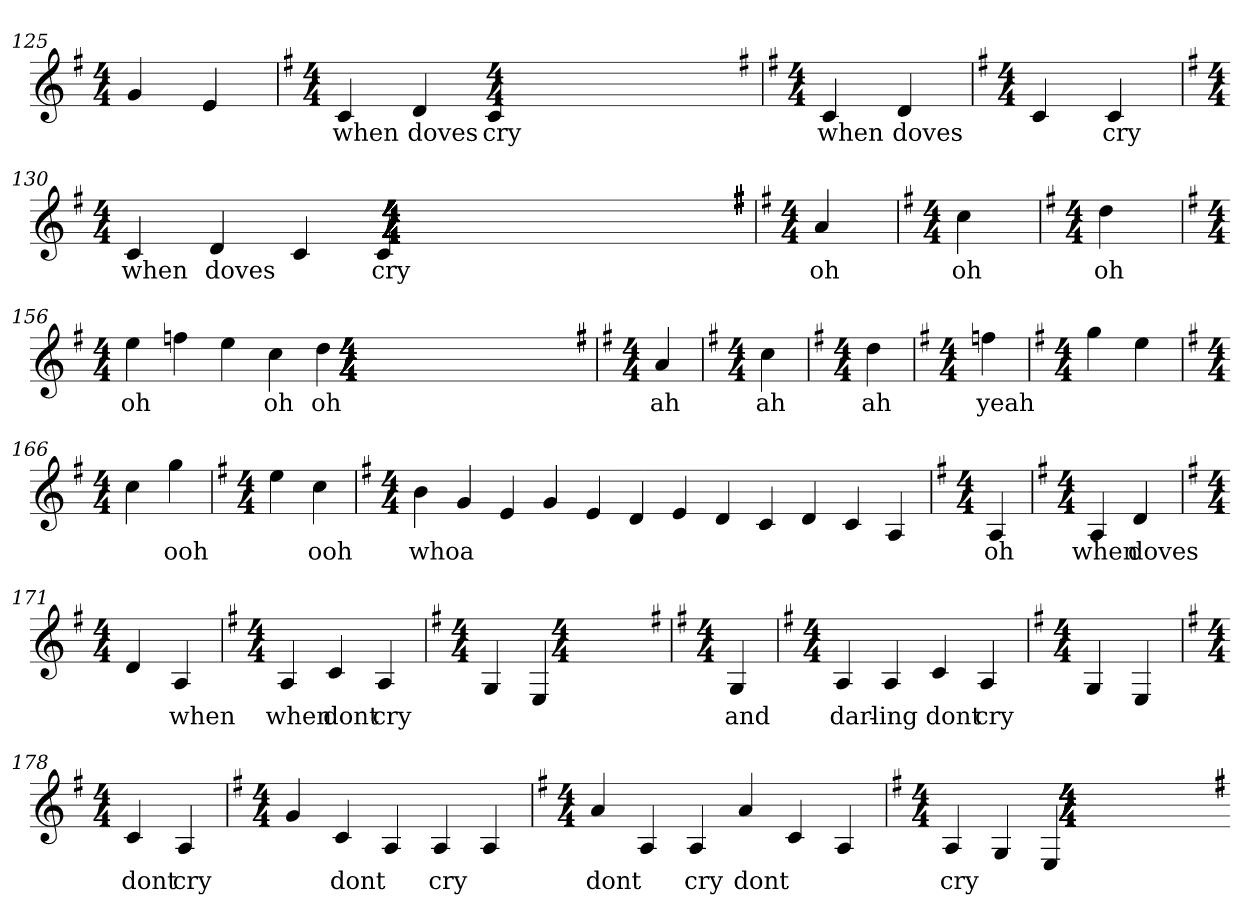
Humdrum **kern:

**kern	**text
*part1	*part1
*staff1	*staff1
*k[f#]	*
*A:dor	*
*M4/4	*
=125	=125
4g	_
4e	_
=126	=126
*k[f#]	*
*A:dor	*
*M4/4	*
4c	when
4d	doves
4c	cry
*k[f#]	*
*A:dor	*
*M4/4	*
=128	=128
*k[f#]	*
*A:dor	*
*M4/4	*
4c	when
4d	doves
=129	=129
*k[f#]	*
*A:dor	*
*M4/4	*
4c	_
4c	cry
=130	=130
*k[f#]	*
*A:dor	*
*M4/4	*
4c	when
4d	doves
4c	_
4c	cry
*k[f#]	*
*A:dor	*
*M4/4	*
*k[f#]	*
*A:dor	*
*M4/4	*
*k[f#]	*
*A:dor	*
*M4/4	*
*k[f#]	*
*A:dor	*
*M4/4	*
*k[f#]	*
*A:dor	*
*M4/4	*
*k[f#]	*
*A:dor	*
*M4/4	*
*k[f#]	*
*A:dor	*
*M4/4	*
*k[f#]	*
*A:dor	*
*M4/4	*
*k[f#]	*
*A:dor	*
*M4/4	*
*k[f#]	*
*A:dor	*
*M4/4	*
*k[f#]	*
*A:dor	*
*M4/4	*
*k[f#]	*
*A:dor	*
*M4/4	*
*k[f#]	*
*A:dor	*
*M4/4	*
*k[f#]	*
*A:dor	*
*M4/4	*
*k[f#]	*
*A:dor	*
*M4/4	*
*k[f#]	*
*A:dor	*
*M4/4	*
*k[f#]	*
*A:dor	*
*M4/4	*
*k[f#]	*
*A:dor	*
*M4/4	*
*k[f#]	*
*A:dor	*
*M4/4	*
*k[f#]	*
*A:dor	*
*M4/4	*
*k[f#]	*
*A:dor	*
*M4/4	*
*k[f#]	*
*A:dor	*
*M4/4	*
=153	=153
*k[f#]	*
*A:dor	*
*M4/4	*
4a	oh
=154	=154
*k[f#]	*
*A:dor	*
*M4/4	*
4cc	oh
=155	=155
*k[f#]	*
*A:dor	*
*M4/4	*
4dd	oh
=156	=156
*k[f#]	*
*A:dor	*
*M4/4	*
4ee	oh
4ffn	_
4ee	_
4cc	oh
4dd	oh
*k[f#]	*
*A:dor	*
*M4/4	*
*k[f#]	*
*A:dor	*
*M4/4	*
*k[f#]	*
*A:dor	*
*M4/4	*
*k[f#]	*
*A:dor	*
*M4/4	*
=161	=161
*k[f#]	*
*A:dor	*
*M4/4	*
4a	ah
=162	=162
*k[f#]	*
*A:dor	*
*M4/4	*
4cc	ah
=163	=163
*k[f#]	*
*A:dor	*
*M4/4	*
4dd	ah
=164	=164
*k[f#]	*
*A:dor	*
*M4/4	*
4ffn	yeah
=165	=165
*k[f#]	*
*A:dor	*
*M4/4	*
4gg	_
4ee	_
=166	=166
*k[f#]	*
*A:dor	*
*M4/4	*
4cc	_
4gg	ooh
=167	=167
*k[f#]	*
*A:dor	*
*M4/4	*
4ee	_
4cc	ooh
=168	=168
*k[f#]	*
*A:dor	*
*M4/4	*
4b	whoa
4g	_
4e	_
4g	_
4e	_
4d	_
4e	_
4d	_
4c	_
4d	_
4c	_
4A	_
=169	=169
*k[f#]	*
*A:dor	*
*M4/4	*
4A	oh
=170	=170
*k[f#]	*
*A:dor	*
*M4/4	*
4A	when
4d	doves
=171	=171
*k[f#]	*
*A:dor	*
*M4/4	*
4d	_
4A	when
=172	=172
*k[f#]	*
*A:dor	*
*M4/4	*
4A	when
4c	dont
4A	cry
=173	=173
*k[f#]	*
*A:dor	*
*M4/4	*
4G	_
4E	_
*k[f#]	*
*A:dor	*
*M4/4	*
=175	=175
*k[f#]	*
*A:dor	*
*M4/4	*
4G	and
=176	=176
*k[f#]	*
*A:dor	*
*M4/4	*
4A	darl-
4A	-ing
4c	dont
4A	cry
=177	=177
*k[f#]	*
*A:dor	*
*M4/4	*
4G	_
4E	_
=178	=178
*k[f#]	*
*A:dor	*
*M4/4	*
4c	dont
4A	cry
=179	=179
*k[f#]	*
*A:dor	*
*M4/4	*
4g	_
4c	dont
4A	_
4A	cry
4A	_
=180	=180
*k[f#]	*
*A:dor	*
*M4/4	*
4a	dont
4A	_
4A	cry
4a	dont
4c	_
4A	_
=181	=181
*k[f#]	*
*A:dor	*
*M4/4	*
4A	cry
4G	_
4E	_
*k[f#]	*
*A:dor	*
*M4/4	*
*k[f#]	*
*A:dor	*
*M4/4	*
*k[f#]	*
*A:dor	*
*M4/4	*
=-	=-
*-	*-
